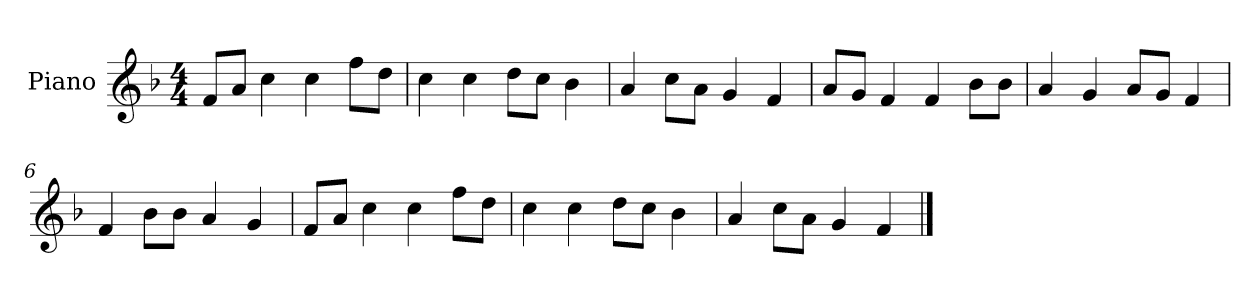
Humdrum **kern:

**kern
*part1
*staff1
*I"Piano
*I'P-no
*clefG2
*k[b-]
*M4/4
*MM90
=1
8f/L
8a/J
4cc\
4cc\
8ff\L
8dd\J
=2
4cc\
4cc\
8dd\L
8cc\J
4b-\
=3
4a/
8cc\L
8a\J
4g/
4f/
=4
8a/L
8g/J
4f/
4f/
8b-\L
8b-\J
=5
4a/
4g/
8a/L
8g/J
4f/
=6
4f/
8b-\L
8b-\J
4a/
4g/
!!LO:LB:g=z
=7
8f/L
8a/J
4cc\
4cc\
8ff\L
8dd\J
=8
4cc\
4cc\
8dd\L
8cc\J
4b-\
=9
4a/
8cc\L
8a\J
4g/
4f/
==
*-
